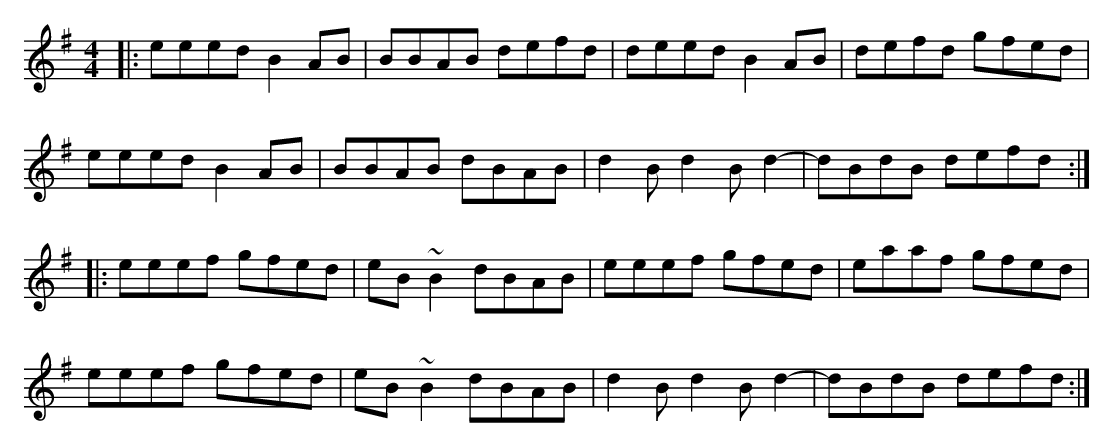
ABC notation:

X:1
M:4/4
K:Emin
|:eeed B2 AB|BBAB defd|deed B2 AB|defd gfed|
eeed B2 AB|BBAB dBAB|d2 B d2 B d2-|dBdB defd:|
|:eeef gfed|eB ~B2 dBAB|eeef gfed|eaaf gfed|
eeef gfed|eB ~B2 dBAB|d2 B d2 B d2-|dBdB defd:|
